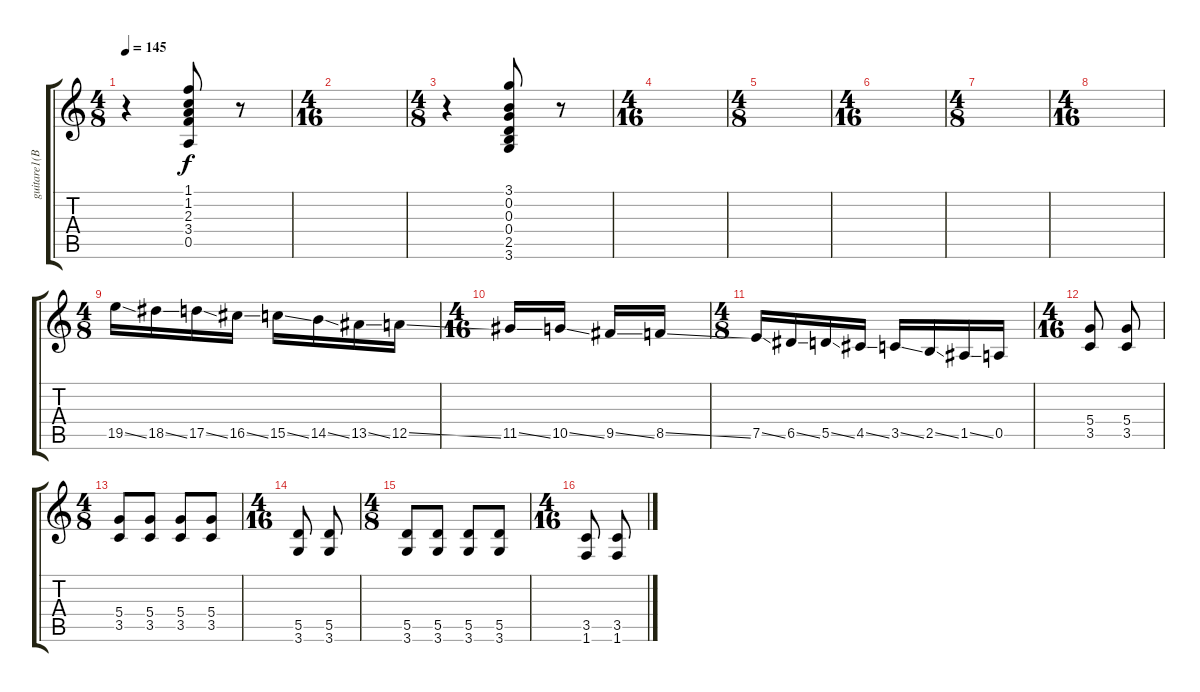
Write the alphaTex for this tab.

\track ("guitare1(Brändström)" "guitare1(B") {instrument distortionguitar}
\staff {score tabs}
\tuning (E4 B3 G3 D3 A2 E2) {hide}
\ts (4 8)
\tempo 145
\clef g2
\ks c
r.4{dy f} (1.1 1.2 2.3 3.4 0.5).8 r.8 |
\ts (4 16)
|
\ts (4 8)
r.4 (3.1 0.2 0.3 0.4 2.5 3.6).8 r.8 |
\ts (4 16)
|
\ts (4 8)
|
\ts (4 16)
|
\ts (4 8)
|
\ts (4 16)
|
\ts (4 8)
19.5{ss}.16 18.5{ss}.16 17.5{ss}.16 16.5{ss}.16 15.5{ss}.16 14.5{ss}.16 13.5{ss}.16 12.5{ss}.16 |
\ts (4 16)
11.5{ss}.16 10.5{ss}.16 9.5{ss}.16 8.5{ss}.16 |
\ts (4 8)
7.5{ss}.16 6.5{ss}.16 5.5{ss}.16 4.5{ss}.16 3.5{ss}.16 2.5{ss}.16 1.5{ss}.16 0.5.16 |
\ts (4 16)
(5.4 3.5).8 (5.4 3.5).8 |
\ts (4 8)
(5.4 3.5).8 (5.4 3.5).8 (5.4 3.5).8 (5.4 3.5).8 |
\ts (4 16)
(5.5 3.6).8 (5.5 3.6).8 |
\ts (4 8)
(5.5 3.6).8 (5.5 3.6).8 (5.5 3.6).8 (5.5 3.6).8 |
\ts (4 16)
(3.5 1.6).8 (3.5 1.6).8
